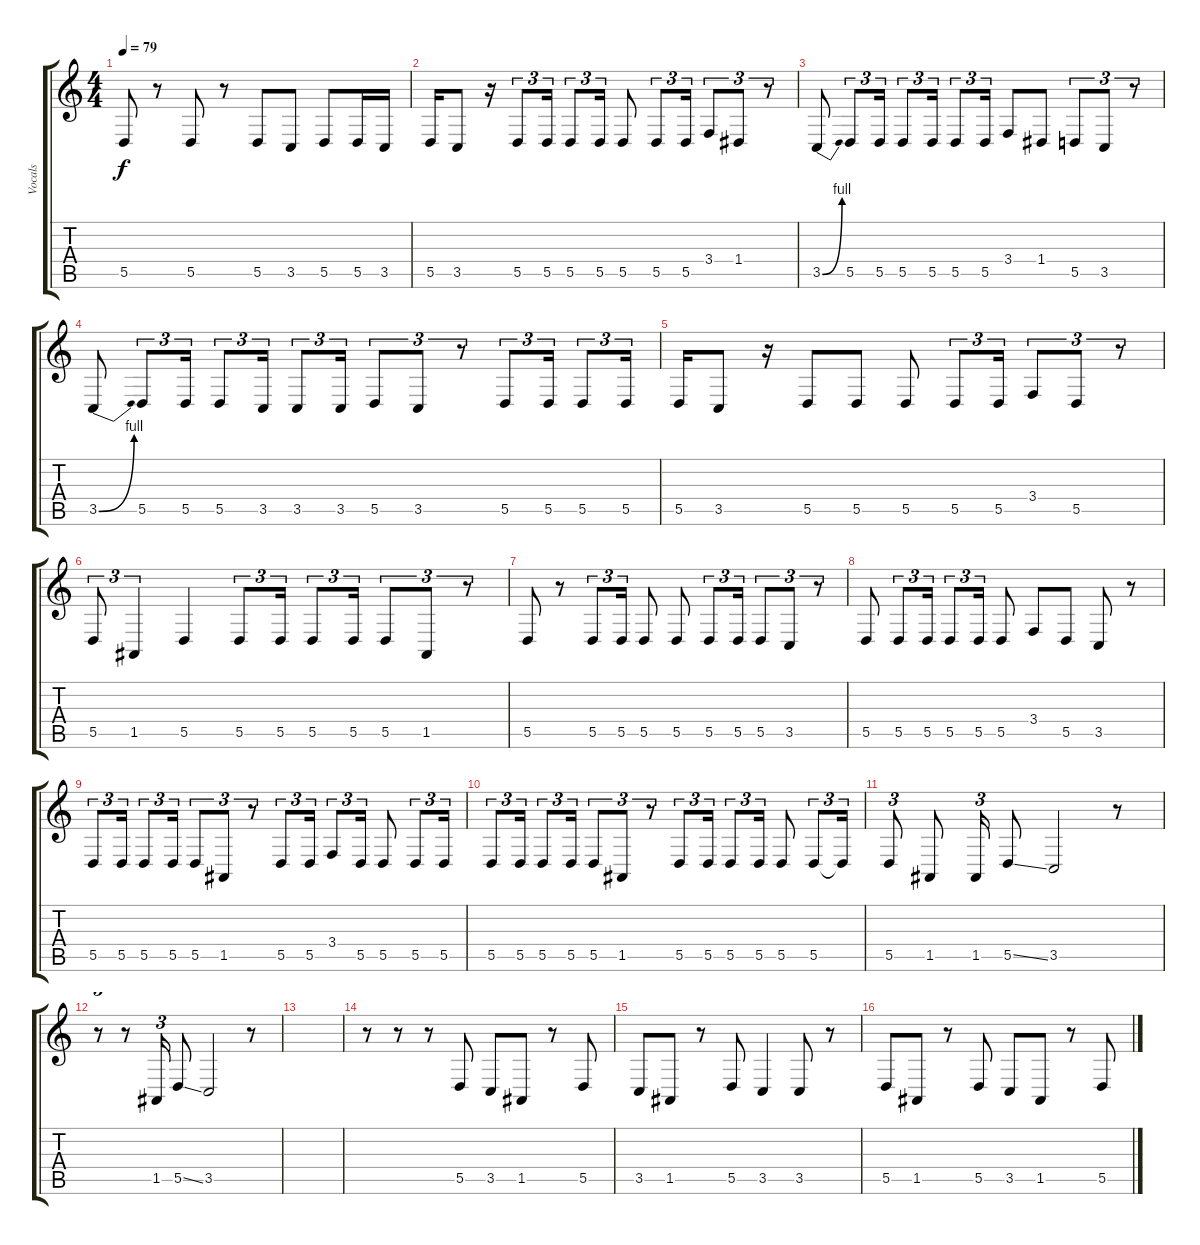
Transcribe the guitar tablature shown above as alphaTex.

\track ("Vocals" "Vocals") {instrument trumpet}
\staff {score tabs}
\tuning (E4 B3 G3 D3 A2 E2) {hide}
\ts (4 4)
\tempo 79
\clef g2
\ks c
5.5.8{dy f} r.8 5.5.8 r.8 5.5.8 3.5.8 5.5.8 5.5.16 3.5.16 |
5.5.16 3.5.8 r.16 5.5.8{tu (3 2)} 5.5.16{tu (3 2)} 5.5.8{tu (3 2)} 5.5.16{tu (3 2)} 5.5.8 5.5.8{tu (3 2)} 5.5.16{tu (3 2)} 3.4.8{tu (3 2)} 1.4.8{tu (3 2)} r.8{tu (3 2)} |
3.5{be (bend 0 0 60 4)}.8 5.5.8{tu (3 2)} 5.5.16{tu (3 2)} 5.5.8{tu (3 2)} 5.5.16{tu (3 2)} 5.5.8{tu (3 2)} 5.5.16{tu (3 2)} 3.4.8 1.4.8 5.5.8{tu (3 2)} 3.5.8{tu (3 2)} r.8{tu (3 2)} |
3.5{be (bend 0 0 60 4)}.8 5.5.8{tu (3 2)} 5.5.16{tu (3 2)} 5.5.8{tu (3 2)} 3.5.16{tu (3 2)} 3.5.8{tu (3 2)} 3.5.16{tu (3 2)} 5.5.8{tu (3 2)} 3.5.8{tu (3 2)} r.8{tu (3 2)} 5.5.8{tu (3 2)} 5.5.16{tu (3 2)} 5.5.8{tu (3 2)} 5.5.16{tu (3 2)} |
5.5.16 3.5.8 r.16 5.5.8 5.5.8 5.5.8 5.5.8{tu (3 2)} 5.5.16{tu (3 2)} 3.4.8{tu (3 2)} 5.5.8{tu (3 2)} r.8{tu (3 2)} |
5.5.8{tu (3 2)} 1.5.4{tu (3 2)} 5.5.4 5.5.8{tu (3 2)} 5.5.16{tu (3 2)} 5.5.8{tu (3 2)} 5.5.16{tu (3 2)} 5.5.8{tu (3 2)} 1.5.8{tu (3 2)} r.8{tu (3 2)} |
5.5.8 r.8 5.5.8{tu (3 2)} 5.5.16{tu (3 2)} 5.5.8 5.5.8 5.5.8{tu (3 2)} 5.5.16{tu (3 2)} 5.5.8{tu (3 2)} 3.5.8{tu (3 2)} r.8{tu (3 2)} |
5.5.8 5.5.8{tu (3 2)} 5.5.16{tu (3 2)} 5.5.8{tu (3 2)} 5.5.16{tu (3 2)} 5.5.8 3.4.8 5.5.8 3.5.8 r.8 |
5.5.8{tu (3 2)} 5.5.16{tu (3 2)} 5.5.8{tu (3 2)} 5.5.16{tu (3 2)} 5.5.8{tu (3 2)} 1.5.8{tu (3 2)} r.8{tu (3 2)} 5.5.8{tu (3 2)} 5.5.16{tu (3 2)} 3.4.8{tu (3 2)} 5.5.16{tu (3 2)} 5.5.8 5.5.8{tu (3 2)} 5.5.16{tu (3 2)} |
5.5.8{tu (3 2)} 5.5.16{tu (3 2)} 5.5.8{tu (3 2)} 5.5.16{tu (3 2)} 5.5.8{tu (3 2)} 1.5.8{tu (3 2)} r.8{tu (3 2)} 5.5.8{tu (3 2)} 5.5.16{tu (3 2)} 5.5.8{tu (3 2)} 5.5.16{tu (3 2)} 5.5.8 5.5.8{tu (3 2)} 5.5{t}.16{tu (3 2)} |
5.5.8{tu (3 2)} 1.5.8 1.5.16{tu (3 2)} 5.5{ss}.8 3.5.2 r.8 |
r.8{tu (3 2)} r.8 1.5.16{tu (3 2)} 5.5{ss}.8 3.5.2 r.8 |
|
r.8 r.8 r.8 5.5.8 3.5.8 1.5.8 r.8 5.5.8 |
3.5.8 1.5.8 r.8 5.5.8 3.5.4 3.5.8 r.8 |
5.5.8 1.5.8 r.8 5.5.8 3.5.8 1.5.8 r.8 5.5.8
